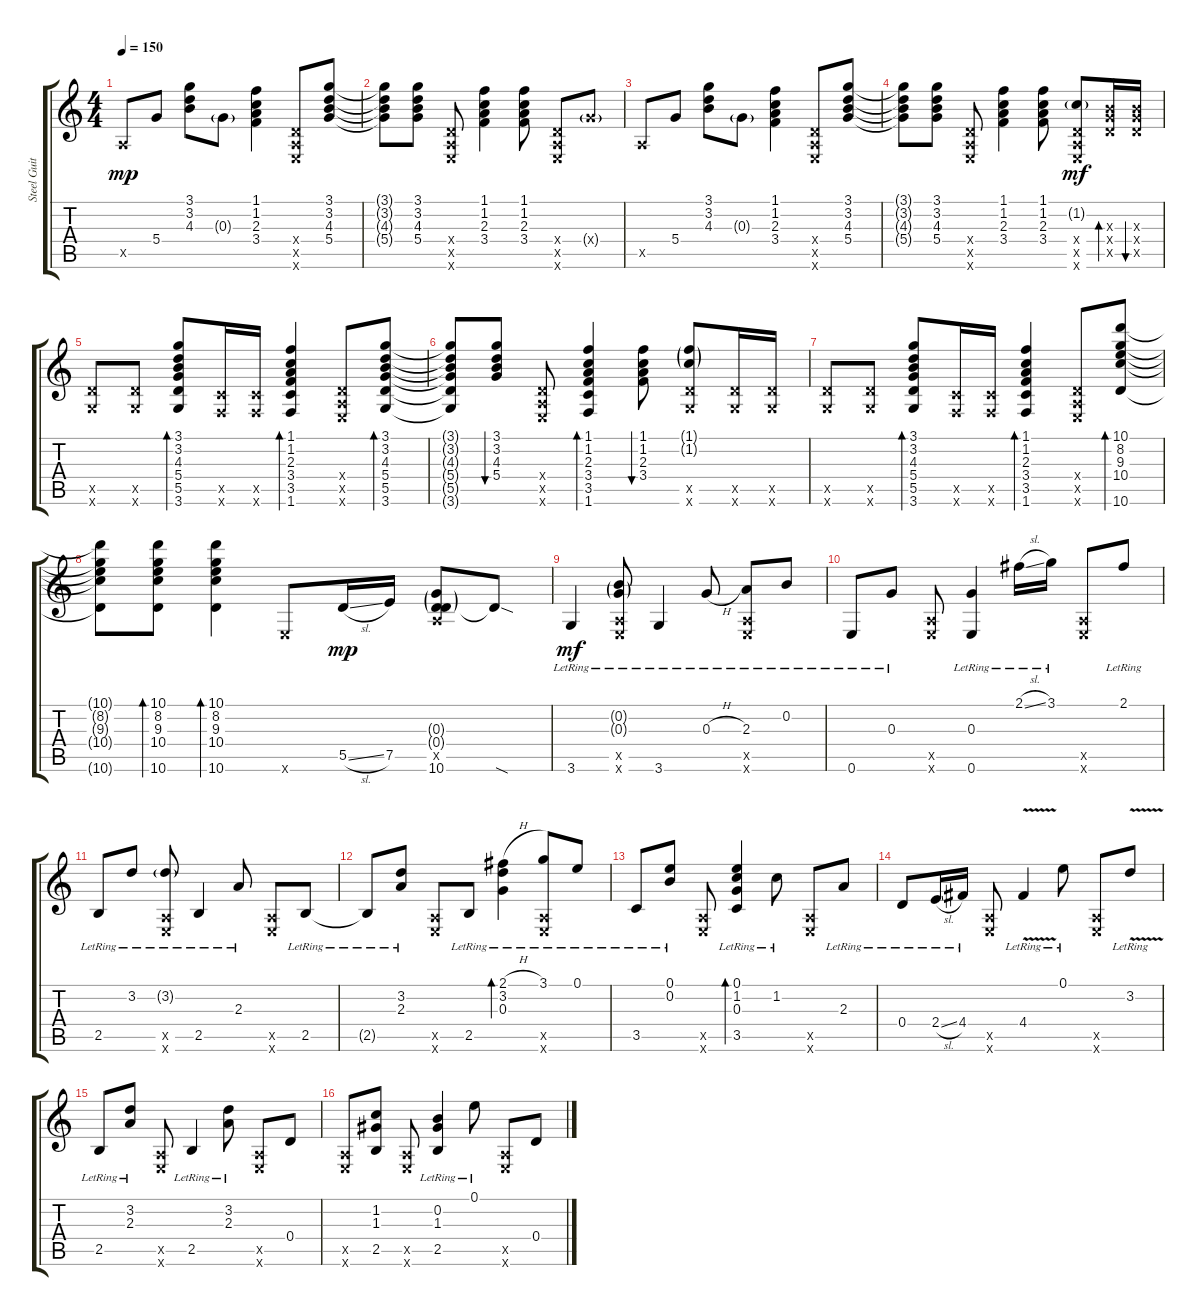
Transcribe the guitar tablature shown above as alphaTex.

\track ("Steel Guitar" "Steel Guit") {instrument acousticguitarsteel}
\staff {score tabs}
\tuning (E4 B3 G3 D3 A2 E2) {hide}
\ts (4 4)
\tempo 150
\clef g2
\ks c
0.5{x}.8{dy mp instrument acousticguitarsteel} 5.4.8 (3.1 3.2 4.3).8 0.3{g}.8 (1.1 1.2 2.3 3.4).4 (0.4{x} 0.5{x} 0.6{x}).8 (3.1 3.2 4.3 5.4).8 |
(3.1{t} 3.2{t} 4.3{t} 5.4{t}).8 (3.1 3.2 4.3 5.4).8 (0.4{x} 0.5{x} 0.6{x}).8 (1.1 1.2 2.3 3.4).4 (1.1 1.2 2.3 3.4).8 (0.4{x} 0.5{x} 0.6{x}).8 5.4{g x}.8 |
0.5{x}.8 5.4.8 (3.1 3.2 4.3).8 0.3{g}.8 (1.1 1.2 2.3 3.4).4 (0.4{x} 0.5{x} 0.6{x}).8 (3.1 3.2 4.3 5.4).8 |
(3.1{t} 3.2{t} 4.3{t} 5.4{t}).8 (3.1 3.2 4.3 5.4).8 (0.4{x} 0.5{x} 0.6{x}).8 (1.1 1.2 2.3 3.4).4 (1.1 1.2 2.3 3.4).8 (1.2{g} 0.4{x} 0.5{x} 0.6{x}).8{dy mf} (4.3{x} 5.4{x} 5.5{x}).16{bd 60} (4.3{x} 5.4{x} 5.5{x}).16{bu 60} |
(5.5{x} 3.6{x}).8 (5.5{x} 3.6{x}).8 (3.1 3.2 4.3 5.4 5.5 3.6).8{bd 60} (3.5{x} 1.6{x}).16 (3.5{x} 1.6{x}).16 (1.1 1.2 2.3 3.4 3.5 1.6).4{bd 60} (0.4{x} 0.5{x} 0.6{x}).8 (3.1 3.2 4.3 5.4 5.5 3.6).8{bd 60} |
(3.1{t} 3.2{t} 4.3{t} 5.4{t} 5.5{t} 3.6{t}).8 (3.1 3.2 4.3 5.4).8{bu 60} (0.4{x} 0.5{x} 0.6{x}).8 (1.1 1.2 2.3 3.4 3.5 1.6).4{bd 60} (1.1 1.2 2.3 3.4).8{bu 60} (1.1{g} 1.2{g} 5.5{x} 3.6{x}).8 (5.5{x} 3.6{x}).16 (5.5{x} 3.6{x}).16 |
(5.5{x} 3.6{x}).8 (5.5{x} 3.6{x}).8 (3.1 3.2 4.3 5.4 5.5 3.6).8{bd 60} (3.5{x} 1.6{x}).16 (3.5{x} 1.6{x}).16 (1.1 1.2 2.3 3.4 3.5 1.6).4{bd 60} (0.4{x} 0.5{x} 0.6{x}).8 (10.1 8.2 9.3 10.4 10.6).8{bd 60} |
(10.1{t} 8.2{t} 9.3{t} 10.4{t} 10.6{t}).8 (10.1 8.2 9.3 10.4 10.6).8{bd 60} (10.1 8.2 9.3 10.4 10.6).4{bd 60} 0.6{x}.8 5.5{sl}.16{dy mp} 7.5.16 (0.3{g} 0.4{g} 0.5{x} 10.6).8 10.6{sod t}.8 |
3.6{lr}.4{dy mf} (0.2{g lr} 0.3{g lr} 0.5{x} 0.6{x}).8 3.6{lr}.4 0.3{h lr}.8 (2.3{lr} 0.5{x} 0.6{x}).8 0.2{lr}.8 |
0.6{lr}.8 0.3{lr}.8 (0.5{x} 0.6{x}).8 (0.3{lr} 0.6{lr}).4 2.1{sl lr}.16 3.1{lr}.16 (0.5{x} 0.6{x}).8 2.1{lr}.8 |
2.5{lr}.8 3.2{lr}.8 (3.2{g lr} 0.5{x} 0.6{x}).8 2.5{lr}.4 2.3{lr}.8 (0.5{x} 0.6{x}).8 2.5{lr}.8 |
2.5{lr t}.8 (3.2{lr} 2.3{lr}).8 (0.5{x} 0.6{x}).8 2.5{lr}.8 (2.1{h lr} 3.2{lr} 0.3{lr}).4{bd 240} (3.1{lr} 0.5{x} 0.6{x}).8 0.1{lr}.8 |
3.5{lr}.8 (0.1{lr} 0.2{lr}).8 (0.5{x} 0.6{x}).8 (0.1{lr} 1.2{lr} 0.3{lr} 3.5).4{bd 240} 1.2{lr}.8 (0.5{x} 0.6{x}).8 2.3{lr}.8 |
0.4{lr}.8 2.4{sl lr}.16 4.4{lr}.16 (0.5{x} 0.6{x}).8 4.4{v lr}.4 0.1{lr}.8 (0.5{x} 0.6{x}).8 3.2{v lr}.8 |
2.5{lr}.8 (3.2{lr} 2.3{lr}).8 (0.5{x} 0.6{x}).8 2.5{lr}.4 (3.2{lr} 2.3{lr}).8 (0.5{x} 0.6{x}).8 0.4.8 |
(0.5{x} 0.6{x}).8 (1.2 1.3 2.5).8 (0.5{x} 0.6{x}).8 (0.2{lr} 1.3{lr} 2.5{lr}).4 0.1{lr}.8 (0.5{x} 0.6{x}).8 0.4.8
